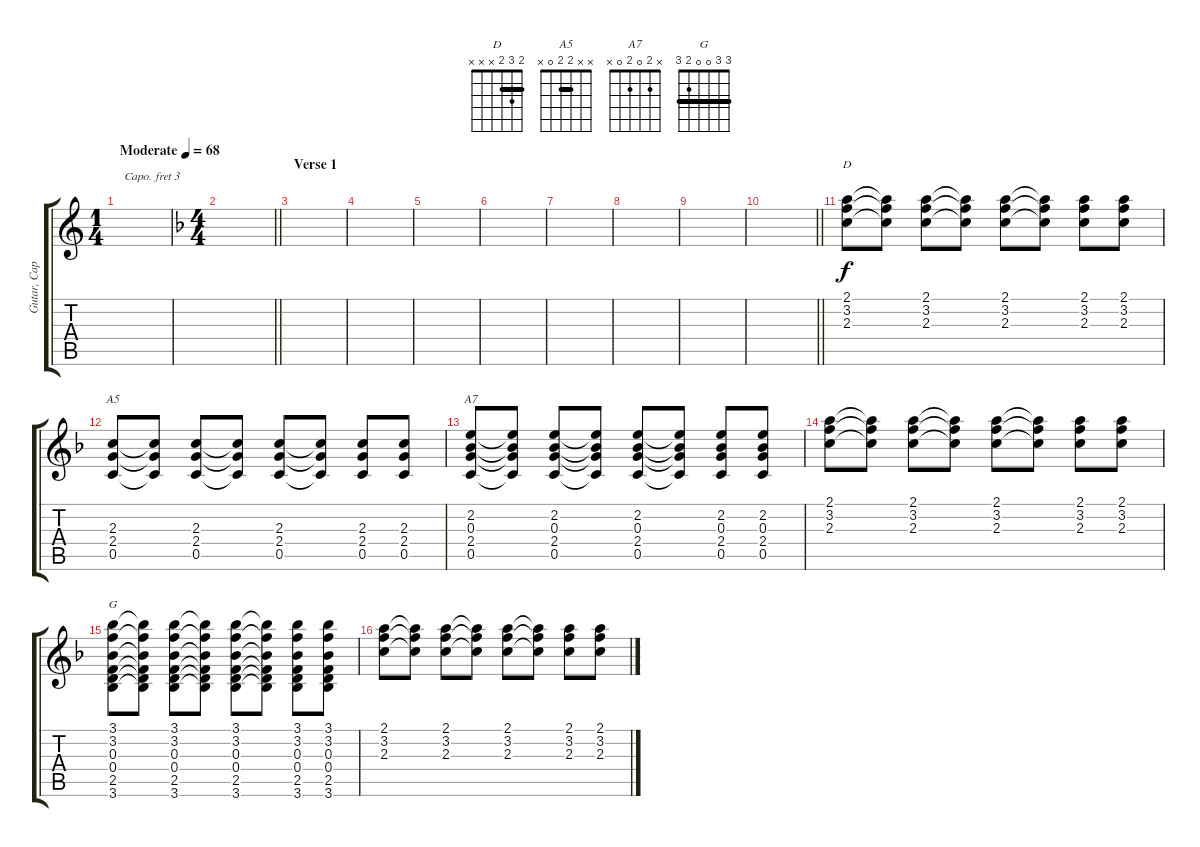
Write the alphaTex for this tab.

\track ("Gutar, Capo" "Gutar, Cap") {instrument acousticguitarsteel}
\staff {score tabs}
\capo 3
\tuning (E4 B3 G3 D3 A2 E2) {hide}
\chord ("D" 2 3 2 x x x) {barre 2}
\chord ("A5" x x 2 2 0 x) {barre 2}
\chord ("A7" x 2 0 2 0 x)
\chord ("G" 3 3 0 0 2 3) {barre 3}
\ts (1 4)
\tempo (68 "Moderate")
\clef g2
\ks c
|
\ts (4 4)
\barLineRight lightlight
\ks f
|
\section ("" "Verse 1")
|
|
|
|
|
|
|
\barLineRight lightlight
|
(2.1 3.2 2.3).8{ch "D"} (2.1{t} 3.2{t} 2.3{t}).8 (2.1 3.2 2.3).8 (2.1{t} 3.2{t} 2.3{t}).8 (2.1 3.2 2.3).8 (2.1{t} 3.2{t} 2.3{t}).8 (2.1 3.2 2.3).8 (2.1 3.2 2.3).8 |
(2.3 2.4 0.5).8{ch "A5"} (2.3{t} 2.4{t} 0.5{t}).8 (2.3 2.4 0.5).8 (2.3{t} 2.4{t} 0.5{t}).8 (2.3 2.4 0.5).8 (2.3{t} 2.4{t} 0.5{t}).8 (2.3 2.4 0.5).8 (2.3 2.4 0.5).8 |
(2.2 0.3 2.4 0.5).8{ch "A7"} (2.2{t} 0.3{t} 2.4{t} 0.5{t}).8 (2.2 0.3 2.4 0.5).8 (2.2{t} 0.3{t} 2.4{t} 0.5{t}).8 (2.2 0.3 2.4 0.5).8 (2.2{t} 0.3{t} 2.4{t} 0.5{t}).8 (2.2 0.3 2.4 0.5).8 (2.2 0.3 2.4 0.5).8 |
(2.1 3.2 2.3).8 (2.1{t} 3.2{t} 2.3{t}).8 (2.1 3.2 2.3).8 (2.1{t} 3.2{t} 2.3{t}).8 (2.1 3.2 2.3).8 (2.1{t} 3.2{t} 2.3{t}).8 (2.1 3.2 2.3).8 (2.1 3.2 2.3).8 |
(3.1 3.2 0.3 0.4 2.5 3.6).8{ch "G"} (3.1{t} 3.2{t} 0.3{t} 0.4{t} 2.5{t} 3.6{t}).8 (3.1 3.2 0.3 0.4 2.5 3.6).8 (3.1{t} 3.2{t} 0.3{t} 0.4{t} 2.5{t} 3.6{t}).8 (3.1 3.2 0.3 0.4 2.5 3.6).8 (3.1{t} 3.2{t} 0.3{t} 0.4{t} 2.5{t} 3.6{t}).8 (3.1 3.2 0.3 0.4 2.5 3.6).8 (3.1 3.2 0.3 0.4 2.5 3.6).8 |
(2.1 3.2 2.3).8 (2.1{t} 3.2{t} 2.3{t}).8 (2.1 3.2 2.3).8 (2.1{t} 3.2{t} 2.3{t}).8 (2.1 3.2 2.3).8 (2.1{t} 3.2{t} 2.3{t}).8 (2.1 3.2 2.3).8 (2.1 3.2 2.3).8
